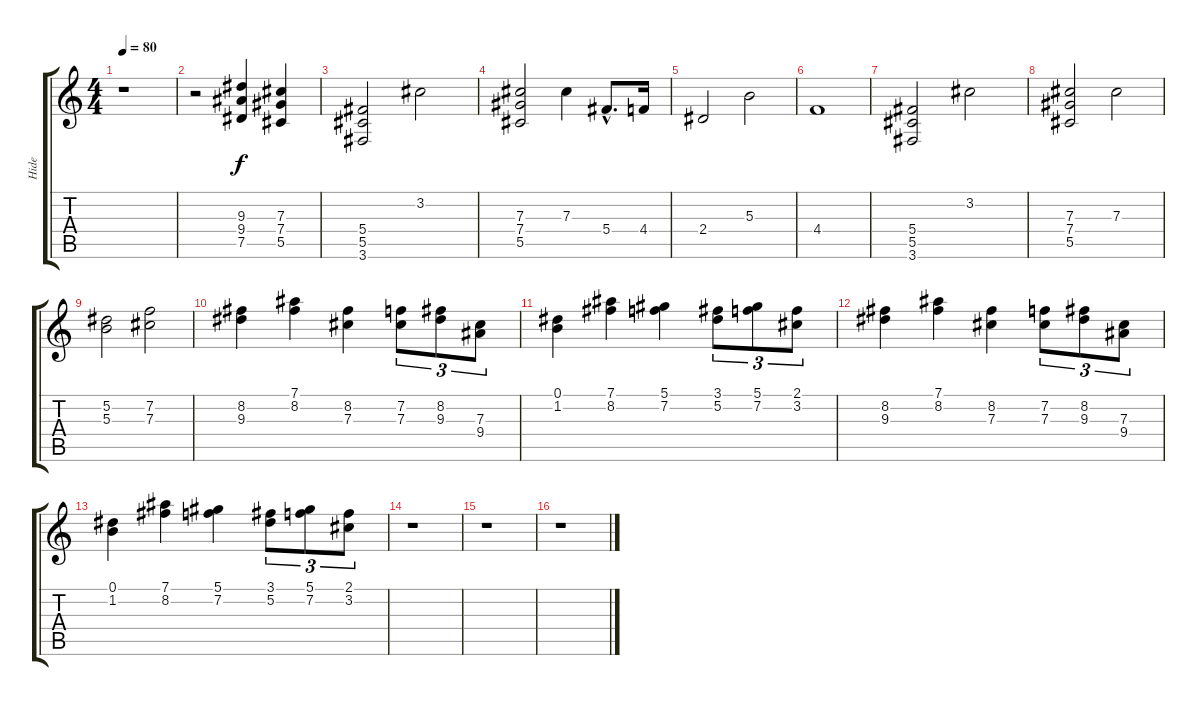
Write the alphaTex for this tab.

\track ("Hide" "Hide") {instrument distortionguitar}
\staff {score tabs}
\tuning (Eb4 Bb3 Gb3 Db3 Ab2 Eb2) {hide}
\ts (4 4)
\tempo 80
\clef g2
\ks c
r.1{dy f} |
r.2 (9.3 9.4 7.5).4 (7.3 7.4 5.5).4 |
(5.4 5.5 3.6).2 3.2.2 |
(7.3 7.4 5.5).2 7.3.4 5.4{hac}.8{d} 4.4.16 |
2.4.2 5.3.2 |
4.4.1 |
(5.4 5.5 3.6).2 3.2.2 |
(7.3 7.4 5.5).2 7.3.2 |
(5.2 5.3).2 (7.2 7.3).2 |
(8.2 9.3).4 (7.1 8.2).4 (8.2 7.3).4 (7.2 7.3).8{tu (3 2)} (8.2 9.3).8{tu (3 2)} (7.3 9.4).8{tu (3 2)} |
(0.1 1.2).4 (7.1 8.2).4 (5.1 7.2).4 (3.1 5.2).8{tu (3 2)} (5.1 7.2).8{tu (3 2)} (2.1 3.2).8{tu (3 2)} |
(8.2 9.3).4 (7.1 8.2).4 (8.2 7.3).4 (7.2 7.3).8{tu (3 2)} (8.2 9.3).8{tu (3 2)} (7.3 9.4).8{tu (3 2)} |
(0.1 1.2).4 (7.1 8.2).4 (5.1 7.2).4 (3.1 5.2).8{tu (3 2)} (5.1 7.2).8{tu (3 2)} (2.1 3.2).8{tu (3 2)} |
r.1 |
r.1 |
r.1
